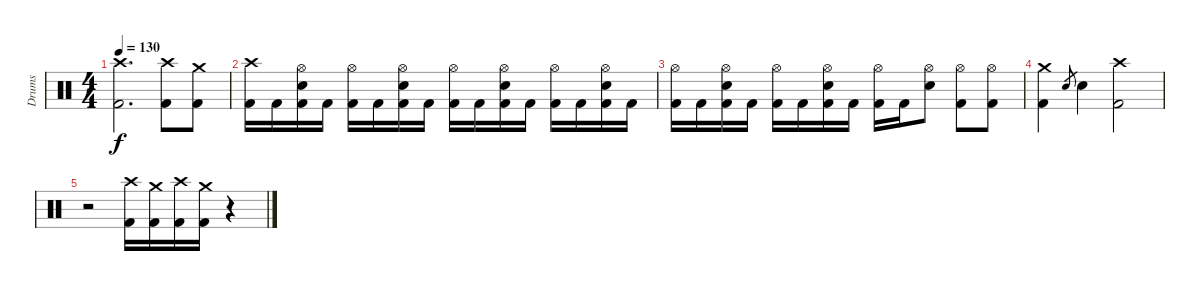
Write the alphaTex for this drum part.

\track ("Drums" "Drums") {instrument percussion}
\staff {score}
\articulation defaults
\ts (4 4)
\tempo 130
\clef neutral
\ks c
("Crash high (hit)" "Kick (hit) 2").2{d dy f} ("Crash high (hit)" "Kick (hit) 2").8 ("Crash medium (hit)" "Kick (hit) 2").8 |
("Crash high (hit)" "Kick (hit) 2").16 "Kick (hit) 2".16 ("Hi-Hat (open)" "Snare (hit) 2" "Kick (hit) 2").16 "Kick (hit) 2".16 ("Hi-Hat (open)" "Kick (hit) 2").16 "Kick (hit) 2".16 ("Hi-Hat (open)" "Snare (hit) 2" "Kick (hit) 2").16 "Kick (hit) 2".16 ("Hi-Hat (open)" "Kick (hit) 2").16 "Kick (hit) 2".16 ("Hi-Hat (open)" "Snare (hit) 2" "Kick (hit) 2").16 "Kick (hit) 2".16 ("Hi-Hat (open)" "Kick (hit) 2").16 "Kick (hit) 2".16 ("Hi-Hat (open)" "Snare (hit) 2" "Kick (hit) 2").16 "Kick (hit) 2".16 |
("Hi-Hat (open)" "Kick (hit) 2").16 "Kick (hit) 2".16 ("Hi-Hat (open)" "Snare (hit) 2" "Kick (hit) 2").16 "Kick (hit) 2".16 ("Hi-Hat (open)" "Kick (hit) 2").16 "Kick (hit) 2".16 ("Hi-Hat (open)" "Snare (hit) 2" "Kick (hit) 2").16 "Kick (hit) 2".16 ("Hi-Hat (open)" "Kick (hit) 2").16 "Kick (hit) 2".16 ("Hi-Hat (open)" "Snare (hit) 2").8 ("Hi-Hat (open)" "Kick (hit) 2").8 ("Hi-Hat (open)" "Kick (hit) 2").8 |
("Crash medium (hit)" "Kick (hit) 2").4 "Snare (hit) 2".8{gr} "Snare (hit) 2".4 ("Crash high (hit)" "Kick (hit) 2").2 |
r.2 ("Crash high (hit)" "Kick (hit) 2").16 ("Crash medium (hit)" "Kick (hit) 2").16 ("Crash high (hit)" "Kick (hit) 2").16 ("Crash medium (hit)" "Kick (hit) 2").16 r.4
